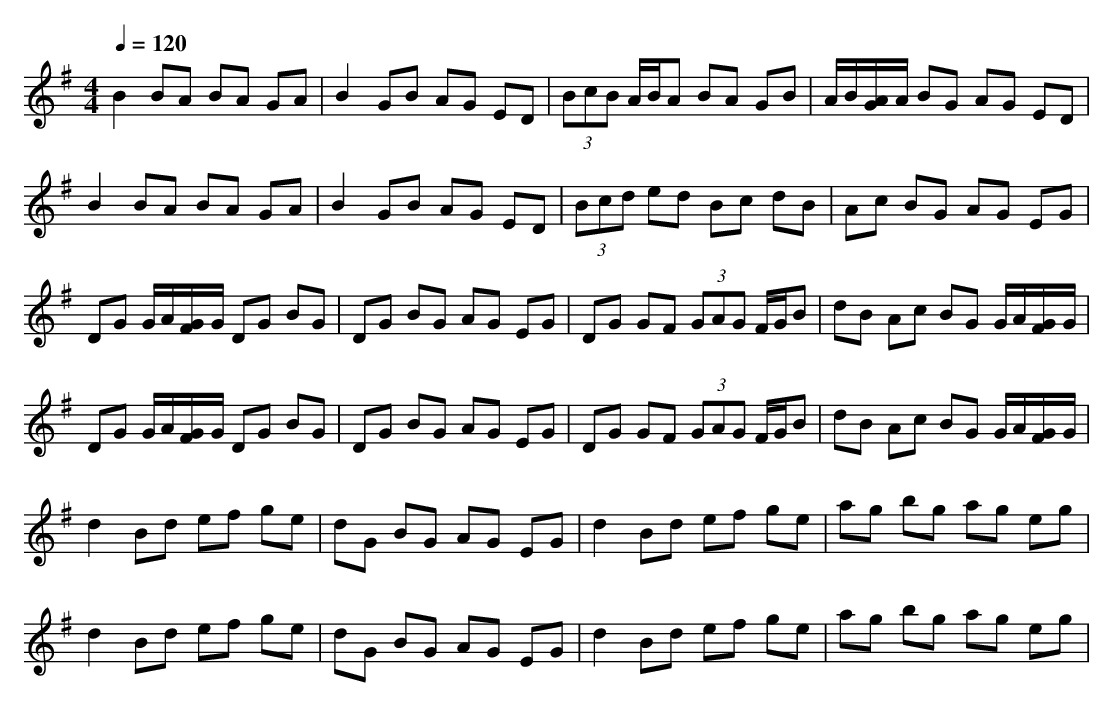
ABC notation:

X:1
T:
M: 4/4
L: 1/8
Q:1/4=120
K:G % 1 sharps
B2 BA BA GA|B2 GB AG ED|(3BcB A/2B/2A BA GB|A/2B/2[A/2G/2]A/2 BG AG ED|
B2 BA BA GA|B2 GB AG ED|(3Bcd ed Bc dB|Ac BG AG EG|
DG G/2A/2[G/2F/2]G/2 DG BG|DG BG AG EG|DG GF (3GAG F/2G/2B|dB Ac BG G/2A/2[G/2F/2]G/2|
DG G/2A/2[G/2F/2]G/2 DG BG|DG BG AG EG|DG GF (3GAG F/2G/2B|dB Ac BG G/2A/2[G/2F/2]G/2|
d2 Bd ef ge|dG BG AG EG|d2 Bd ef ge|ag bg ag eg|
d2 Bd ef ge|dG BG AG EG|d2 Bd ef ge|ag bg ag eg|
